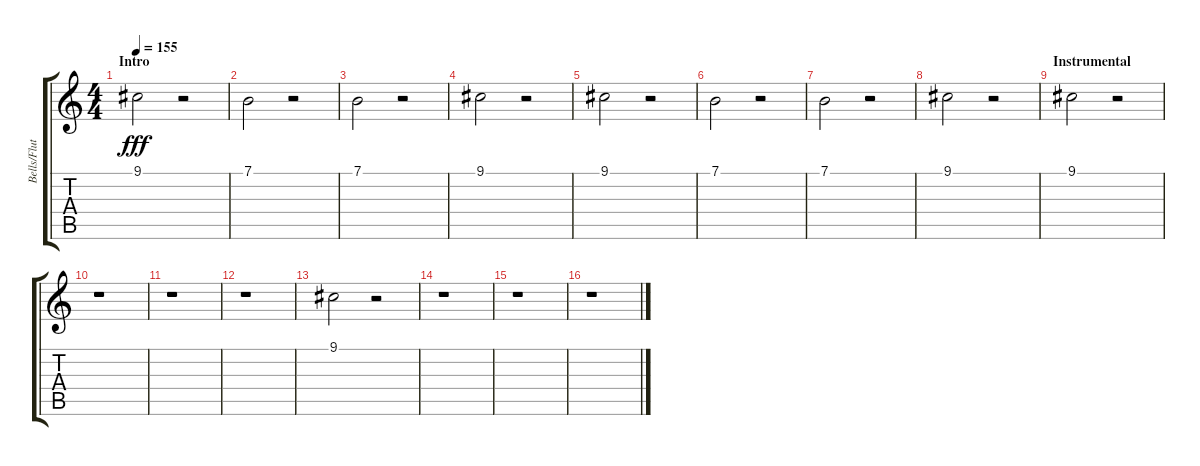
\track ("Bells/Flute" "Bells/Flut") {instrument flute}
\staff {score tabs}
\tuning (E4 B3 G3 D3 A2 E2) {hide}
\ts (4 4)
\section ("" "Intro")
\tempo 155
\clef g2
\ks c
9.1.2{dy fff instrument tubularbells} r.2 |
7.1.2{instrument tubularbells} r.2 |
7.1.2{instrument tubularbells} r.2 |
9.1.2{instrument tubularbells} r.2 |
9.1.2{instrument tubularbells} r.2 |
7.1.2{instrument tubularbells} r.2 |
7.1.2{instrument tubularbells} r.2 |
9.1.2{instrument tubularbells} r.2 |
\section ("" "Instrumental")
9.1.2{instrument tubularbells} r.2 |
r.1 |
r.1 |
r.1 |
9.1.2{instrument tubularbells} r.2 |
r.1 |
r.1 |
r.1
